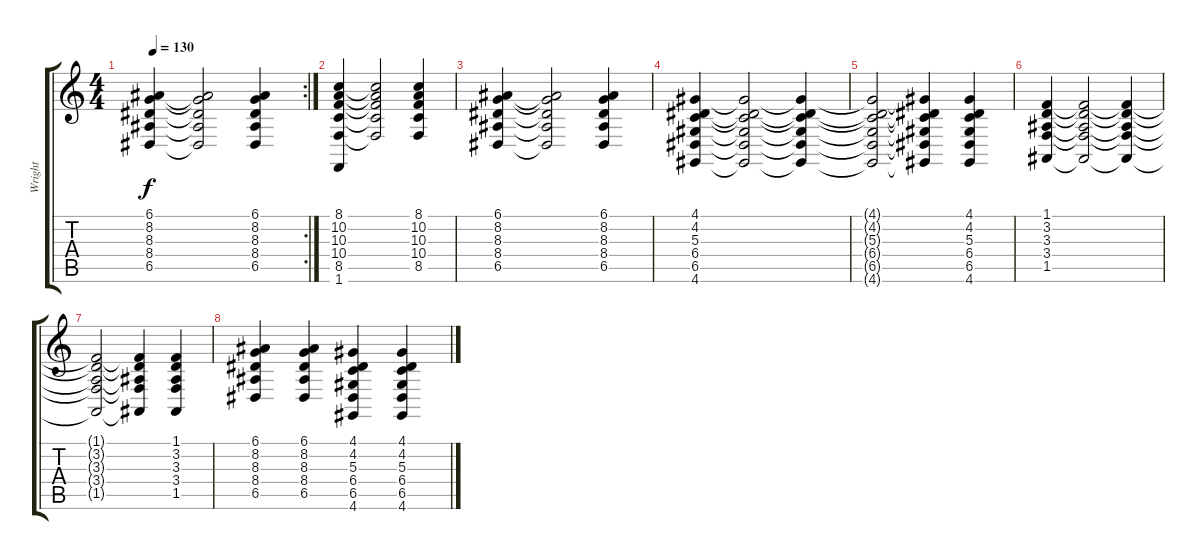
\track ("Wright" "Wright") {instrument synthstrings2}
\staff {score tabs}
\tuning (E4 B3 G3 D3 A2 E2) {hide}
\rc 2
\ts (4 4)
\tempo 130
\clef g2
\ks c
(6.1 8.2 8.3 8.4 6.5).4{dy f} (6.1{t} 8.2{t} 8.3{t} 8.4{t} 6.5{t}).2 (6.1 8.2 8.3 8.4 6.5).4 |
(8.1 10.2 10.3 10.4 8.5 1.6).4 (8.1{t} 10.2{t} 10.3{t} 10.4{t} 8.5{t}).2 (8.1 10.2 10.3 10.4 8.5).4 |
(6.1 8.2 8.3 8.4 6.5).4 (6.1{t} 8.2{t} 8.3{t} 8.4{t} 6.5{t}).2 (6.1 8.2 8.3 8.4 6.5).4 |
(4.1 4.2 5.3 6.4 6.5 4.6).4 (4.1{t} 4.2{t} 5.3{t} 6.4{t} 6.5{t} 4.6{t}).2 (4.1{t} 4.2{t} 5.3{t} 6.4{t} 6.5{t} 4.6{t}).4 |
(4.1{t} 4.2{t} 5.3{t} 6.4{t} 6.5{t} 4.6{t}).2 (4.1{t} 4.2{t} 5.3{t} 6.4{t} 6.5{t} 4.6{t}).4 (4.1 4.2 5.3 6.4 6.5 4.6).4 |
(1.1 3.2 3.3 3.4 1.5).4 (1.1{t} 3.2{t} 3.3{t} 3.4{t} 1.5{t}).2 (1.1{t} 3.2{t} 3.3{t} 3.4{t} 1.5{t}).4 |
(1.1{t} 3.2{t} 3.3{t} 3.4{t} 1.5{t}).2 (1.1{t} 3.2{t} 3.3{t} 3.4{t} 1.5{t}).4 (1.1 3.2 3.3 3.4 1.5).4 |
(6.1 8.2 8.3 8.4 6.5).4 (6.1 8.2 8.3 8.4 6.5).4 (4.1 4.2 5.3 6.4 6.5 4.6).4 (4.1 4.2 5.3 6.4 6.5 4.6).4
